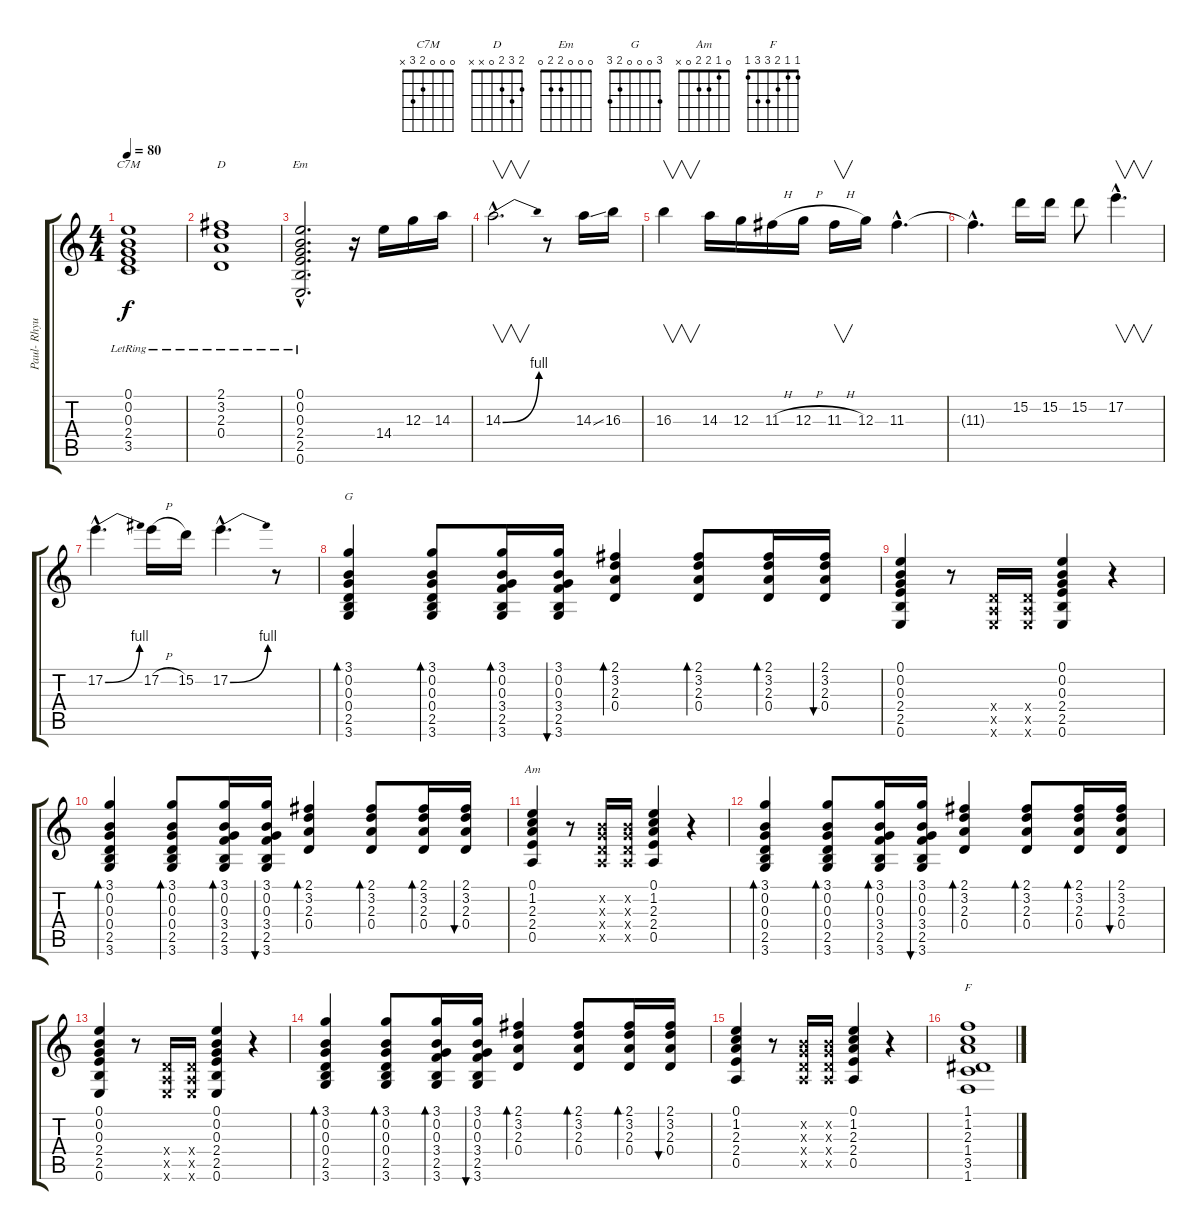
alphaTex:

\track ("Paul- Rhyum Guitar" "Paul- Rhyu") {instrument acousticguitarsteel}
\staff {score tabs}
\tuning (E4 B3 G3 D3 A2 E2) {hide}
\chord ("C7M" 0 0 0 2 3 x)
\chord ("D" 2 3 2 0 x x)
\chord ("Em" 0 0 0 2 2 0)
\chord ("G" 3 0 0 0 2 3)
\chord ("Am" 0 1 2 2 0 x)
\chord ("F" 1 1 2 3 3 1)
\ts (4 4)
\tempo 80
\clef g2
\ks c
(0.1 0.2 0.3 2.4 3.5{lr}).1{ch "C7M" dy f} |
(2.1 3.2{lr} 2.3 0.4).1{ch "D"} |
(0.1{hac} 0.2{hac lr} 0.3{hac} 2.4{hac} 2.5{hac} 0.6{hac}).2{d ch "Em"} r.16 14.4.16{volume 16 instrument distortionguitar} 12.3.16 14.3.16 |
14.3{be (bend 0 0 60 4) hac}.2{v d} r.8 14.3{ss}.16 16.3.16 |
16.3.4{v} 14.3.16 12.3.16 11.3{h}.16 12.3{h}.16 11.3{h}.16{v} 12.3.16 11.3{hac}.4{d} |
11.3{hac t}.4{d} 15.2.16 15.2.16 15.2.8 17.2{hac}.4{v d} |
17.2{be (bend 0 0 60 4) hac}.4{d} 17.2{h}.16 15.2.16 17.2{be (bend 0 0 60 4) hac}.4{d} r.8 |
(3.1 0.2 0.3 0.4 2.5 3.6).4{bd 60 ch "G" instrument guitarharmonics} (3.1 0.2 0.3 0.4 2.5 3.6).8{bd 60} (3.1 0.2 0.3 3.4 2.5 3.6).16{bd 60} (3.1 0.2 0.3 3.4 2.5 3.6).16{bu 60} (2.1 3.2 2.3 0.4).4{bd 60} (2.1 3.2 2.3 0.4).8{bd 60} (2.1 3.2 2.3 0.4).16{bd 60} (2.1 3.2 2.3 0.4).16{bu 60} |
(0.1 0.2 0.3 2.4 2.5 0.6).4 r.8 (0.4{x} 0.5{x} 0.6{x}).16 (0.4{x} 0.5{x} 0.6{x}).16 (0.1 0.2 0.3 2.4 2.5 0.6).4 r.4 |
(3.1 0.2 0.3 0.4 2.5 3.6).4{bd 60} (3.1 0.2 0.3 0.4 2.5 3.6).8{bd 60} (3.1 0.2 0.3 3.4 2.5 3.6).16{bd 60} (3.1 0.2 0.3 3.4 2.5 3.6).16{bu 60} (2.1 3.2 2.3 0.4).4{bd 60} (2.1 3.2 2.3 0.4).8{bd 60} (2.1 3.2 2.3 0.4).16{bd 60} (2.1 3.2 2.3 0.4).16{bu 60} |
(0.1 1.2 2.3 2.4 0.5).4{ch "Am"} r.8 (0.2{x} 0.3{x} 0.4{x} 0.5{x}).16 (0.2{x} 0.3{x} 0.4{x} 0.5{x}).16 (0.1 1.2 2.3 2.4 0.5).4 r.4 |
(3.1 0.2 0.3 0.4 2.5 3.6).4{bd 60} (3.1 0.2 0.3 0.4 2.5 3.6).8{bd 60} (3.1 0.2 0.3 3.4 2.5 3.6).16{bd 60} (3.1 0.2 0.3 3.4 2.5 3.6).16{bu 60} (2.1 3.2 2.3 0.4).4{bd 60} (2.1 3.2 2.3 0.4).8{bd 60} (2.1 3.2 2.3 0.4).16{bd 60} (2.1 3.2 2.3 0.4).16{bu 60} |
(0.1 0.2 0.3 2.4 2.5 0.6).4 r.8 (0.4{x} 0.5{x} 0.6{x}).16 (0.4{x} 0.5{x} 0.6{x}).16 (0.1 0.2 0.3 2.4 2.5 0.6).4 r.4 |
(3.1 0.2 0.3 0.4 2.5 3.6).4{bd 60 instrument acousticguitarsteel} (3.1 0.2 0.3 0.4 2.5 3.6).8{bd 60} (3.1 0.2 0.3 3.4 2.5 3.6).16{bd 60} (3.1 0.2 0.3 3.4 2.5 3.6).16{bu 60} (2.1 3.2 2.3 0.4).4{bd 60} (2.1 3.2 2.3 0.4).8{bd 60} (2.1 3.2 2.3 0.4).16{bd 60} (2.1 3.2 2.3 0.4).16{bu 60} |
(0.1 1.2 2.3 2.4 0.5).4 r.8 (0.2{x} 0.3{x} 0.4{x} 0.5{x}).16 (0.2{x} 0.3{x} 0.4{x} 0.5{x}).16 (0.1 1.2 2.3 2.4 0.5).4 r.4 |
(1.1 1.2 2.3 1.4 3.5 1.6).1{ch "F"}
